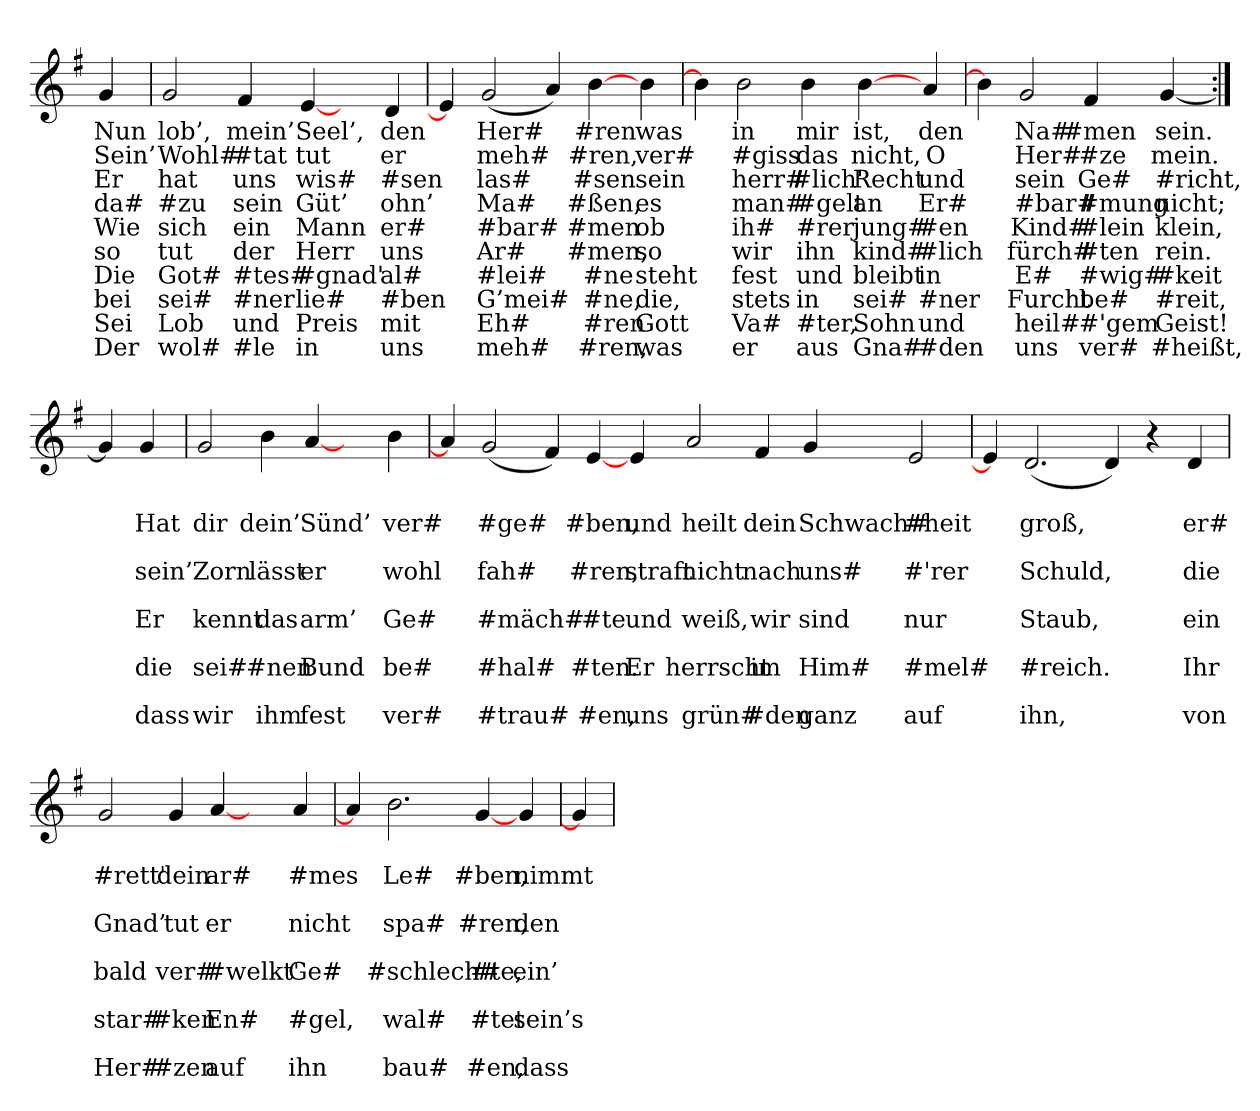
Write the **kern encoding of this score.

**kern	**text	**text	**text	**text	**text	**text	**text	**text	**text	**text
*part1	*part1	*part1	*part1	*part1	*part1	*part1	*part1	*part1	*part1	*part1
*staff1	*staff1	*staff1	*staff1	*staff1	*staff1	*staff1	*staff1	*staff1	*staff1	*staff1
*clefG2	*	*	*	*	*	*	*	*	*	*
*k[f#]	*	*	*	*	*	*	*	*	*	*
=	=	=	=	=	=	=	=	=	=	=
4g	Nun	Sein’	Er	da#	Wie	so	Die	bei	Sei	Der
=	=	=	=	=	=	=	=	=	=	=
2g	lob’,	Wohl#	hat	#zu	sich	tut	Got#	sei#	Lob	wol#
4f#	mein’	#tat	uns	sein	ein	der	#tes#	#ner	und	#le
[4e	Seel’,	tut	wis#	Güt’	Mann	Herr	#gnad'	lie#	Preis	in
4ryy	.	.	.	.	.	.	.	.	.	.
4d	den	er	#sen	ohn’	er#	uns	al#	#ben	mit	uns
=	=	=	=	=	=	=	=	=	=	=
4e]	.	.	.	.	.	.	.	.	.	.
(2g	Her#	meh#	las#	Ma#	#bar#	Ar#	#lei#	G’mei#	Eh#	meh#
4a)	.	.	.	.	.	.	.	.	.	.
[4b	#ren	#ren,	#sen	#ßen,	#men	#men,	#ne	#ne,	#ren	#ren,
4b	was	ver#	sein	es	ob	so	steht	die,	Gott	was
=	=	=	=	=	=	=	=	=	=	=
4b]	.	.	.	.	.	.	.	.	.	.
2b	in	#giss	herr#	man#	ih#	wir	fest	stets	Va#	er
4b	mir	das	#lich'	#gelt	#rer	ihn	und	in	#ter,	aus
[4b	ist,	nicht,	Recht	an	jung#	kind#	bleibt	sei#	Sohn	Gna#
4a	den	O	und	Er#	#en	#lich	in	#ner	und	#den
=	=	=	=	=	=	=	=	=	=	=
4b]	.	.	.	.	.	.	.	.	.	.
2g	Na#	Her#	sein	#bar#	Kind#	fürch#	E#	Furcht	heil#	uns
4f#	#men	#ze	Ge#	#mung	#lein	#ten	#wig#	be#	#'gem	ver#
[4g	sein.	mein.	#richt,	nicht;	klein,	rein.	#keit	#reit,	Geist!	#heißt,
=:|!	=:|!	=:|!	=:|!	=:|!	=:|!	=:|!	=:|!	=:|!	=:|!	=:|!
4g]	.	.	.	.	.	.	.	.	.	.
4g	.	Hat	.	sein’	.	Er	.	die	.	dass
=	=	=	=	=	=	=	=	=	=	=
2g	.	dir	.	Zorn	.	kennt	.	sei#	.	wir
4b	.	dein’	.	lässt	.	das	.	#nen	.	ihm
[4a	.	Sünd’	.	er	.	arm’	.	Bund	.	fest
4ryy	.	.	.	.	.	.	.	.	.	.
4b	.	ver#	.	wohl	.	Ge#	.	be#	.	ver#
=	=	=	=	=	=	=	=	=	=	=
4a]	.	.	.	.	.	.	.	.	.	.
(2g	.	#ge#	.	fah#	.	#mäch#	.	#hal#	.	#trau#
4f#)	.	.	.	.	.	.	.	.	.	.
[4e	.	#ben,	.	#ren,	.	#te	.	#ten.	.	#en,
4e	.	und	.	straft	.	und	.	Er	.	uns
2a	.	heilt	.	nicht	.	weiß,	.	herrscht	.	grün#
4f#	.	dein	.	nach	.	wir	.	im	.	#den
4g	.	Schwach#	.	uns#	.	sind	.	Him#	.	ganz
2e	.	#heit	.	#'rer	.	nur	.	#mel#	.	auf
=	=	=	=	=	=	=	=	=	=	=
4e]	.	.	.	.	.	.	.	.	.	.
(2.d	.	groß,	.	Schuld,	.	Staub,	.	#reich.	.	ihn,
4d)	.	.	.	.	.	.	.	.	.	.
4r	.	.	.	.	.	.	.	.	.	.
4d	.	er#	.	die	.	ein	.	Ihr	.	von
=	=	=	=	=	=	=	=	=	=	=
2g	.	#rett'	.	Gnad’	.	bald	.	star#	.	Her#
4g	.	dein	.	tut	.	ver#	.	#ken	.	#zen
[4a	.	ar#	.	er	.	#welkt'	.	En#	.	auf
4ryy	.	.	.	.	.	.	.	.	.	.
4a	.	#mes	.	nicht	.	Ge#	.	#gel,	.	ihn
=	=	=	=	=	=	=	=	=	=	=
4a]	.	.	.	.	.	.	.	.	.	.
2.b	.	Le#	.	spa#	.	#schlech#	.	wal#	.	bau#
[4g	.	#ben,	.	#ren,	.	#te,	.	#tet	.	#en,
4g	.	nimmt	.	den	.	ein’	.	sein’s	.	dass
=1	=1	=1	=1	=1	=1	=1	=1	=1	=1	=1
4g]	.	.	.	.	.	.	.	.	.	.
=	=	=	=	=	=	=	=	=	=	=
*-	*-	*-	*-	*-	*-	*-	*-	*-	*-	*-
